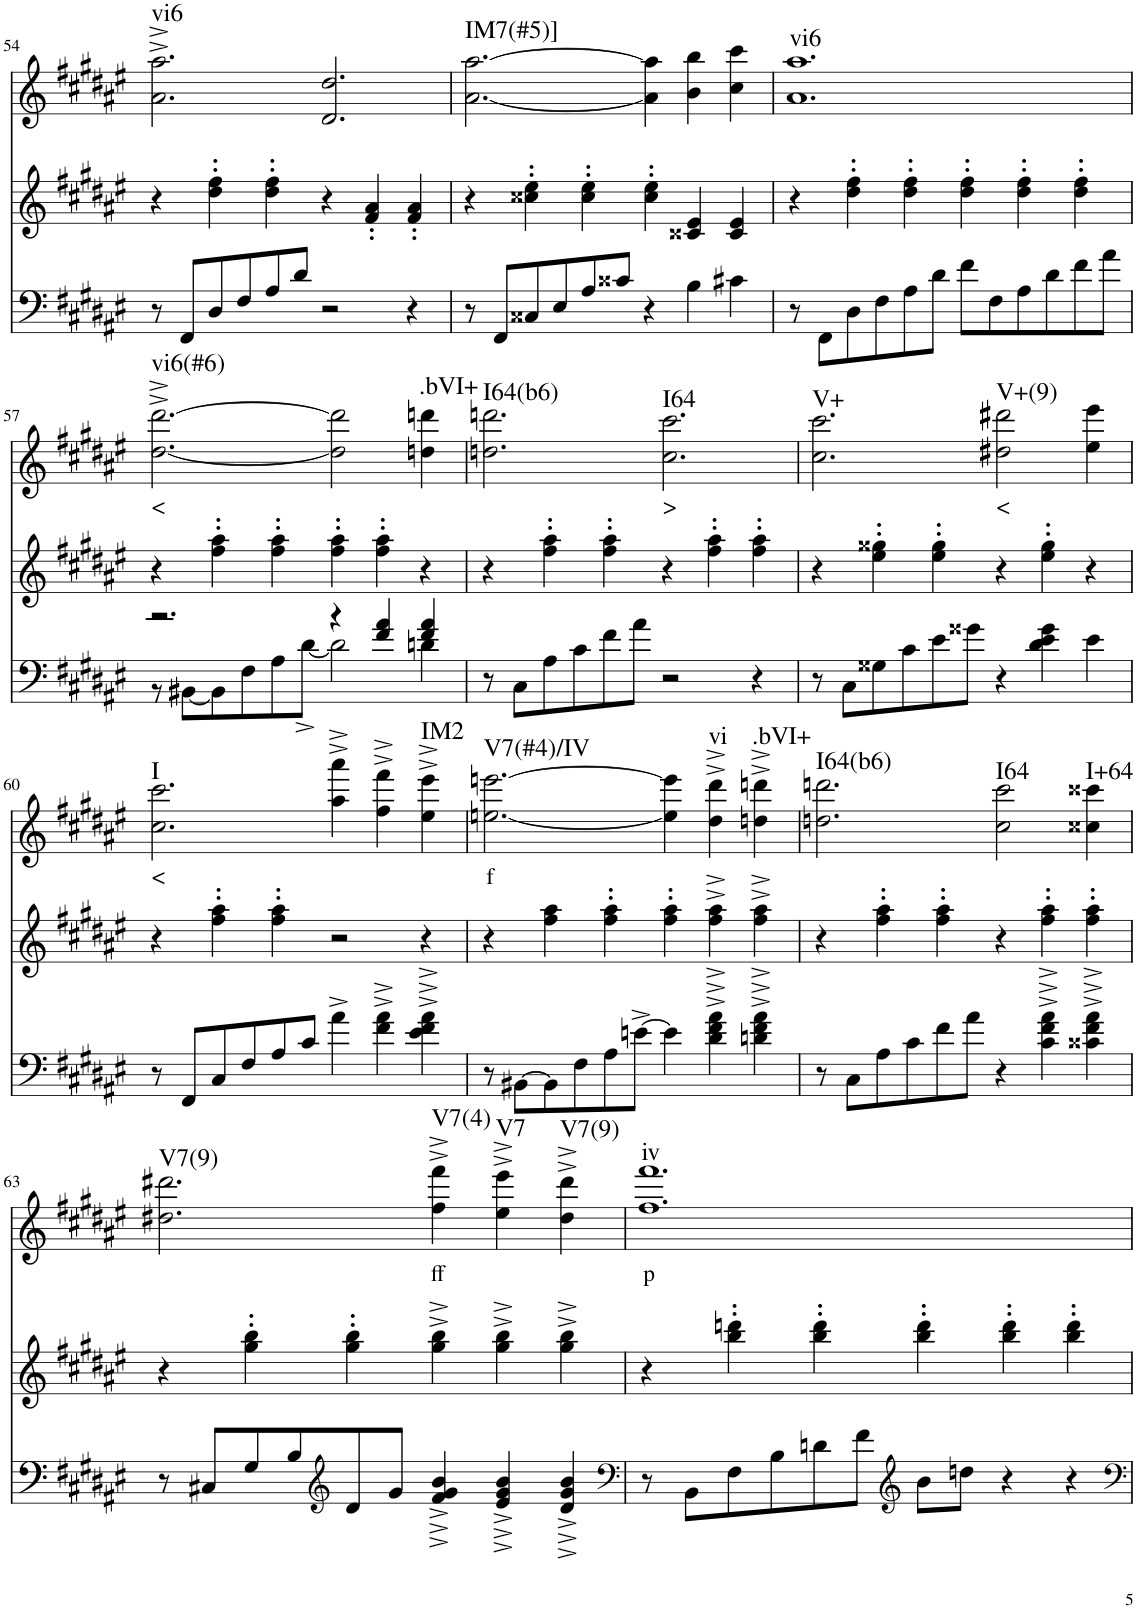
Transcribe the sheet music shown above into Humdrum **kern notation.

**kern	**kern	**kern	**text	**harte
*part3	*part2	*part1	*part1	*part1
*staff3	*staff2	*staff1	*staff1	*
*I"piano	*I"piano	*I"piano	*	*
*I'Pno	*I'Pno	*I'Pno	*	*
!!LO:PB:g=z
*clefF4	*clefG2	*clefG2	*	*
*k[f#c#g#d#a#e#]	*k[f#c#g#d#a#e#]	*k[f#c#g#d#a#e#]	*	*
*F#:	*F#:	*F#:	*	*
*M6/4	*M6/4	*M6/4	*	*
=54	=54	=54	=54	=54
!	!	!	!	!LO:H:kt=vi6
8r	4r	2.a#\^ 2.aa#\^	.	N
8FF#/L	.	.	.	.
8D#/	4dd#\' 4ff#\'	.	.	.
8F#/	.	.	.	.
8A#/	4dd#\' 4ff#\'	.	.	.
8d#/J	.	.	.	.
2r	4r	2.d#/ 2.dd#/	.	.
.	4f#/' 4a#/'	.	.	.
4r	4f#/' 4a#/'	.	.	.
=55	=55	=55	=55	=55
!	!	!	!	!LO:H:kt=IM7(#5)]
8r	4r	[2.a#\ [2.aa#\	.	N
8FF#/L	.	.	.	.
8C##X/	4cc##X\' 4ee#\'	.	.	.
8E#/	.	.	.	.
8A#/	4cc##\' 4ee#\'	.	.	.
8c##X/J	.	.	.	.
4r	4cc##\' 4ee#\'	4a#\] 4aa#\]	.	.
4B\	4c##X/ 4e#/	4b\ 4bb\	.	.
4c#X\	4c##/ 4e#/	4cc#\ 4ccc#\	.	.
=56	=56	=56	=56	=56
!	!	!	!	!LO:H:kt=vi6
8r	4r	1.a# 1.aa#	.	N
8FF#\L	.	.	.	.
8D#\	4dd#\' 4ff#\'	.	.	.
8F#\	.	.	.	.
8A#\	4dd#\' 4ff#\'	.	.	.
8d#\J	.	.	.	.
8f#\L	4dd#\' 4ff#\'	.	.	.
8F#\	.	.	.	.
8A#\	4dd#\' 4ff#\'	.	.	.
8d#\	.	.	.	.
8f#\	4dd#\' 4ff#\'	.	.	.
8a#\J	.	.	.	.
!!LO:LB:g=z
=57	=57	=57	=57	=57
*^	*	*	*	*
!	!	!	!	!LO:LY:b	!LO:H:kt=vi6(#6)
2.r	8r	4r	[2.dd#\^ [2.ddd#\^	<	N
.	[8BB#X\L	.	.	.	.
.	8BB#\]	4ff#\' 4aa#\'	.	.	.
.	8F#\	.	.	.	.
.	8A#\	4ff#\' 4aa#\'	.	.	.
.	[8d#^\J	.	.	.	.
4r	2d#\]	4ff#\' 4aa#\'	2dd#\] 2ddd#\]	.	.
4f#/ 4a#/	.	4ff#\' 4aa#\'	.	.	.
!	!	!	!	!	!LO:H:kt=.bVI+
4f#/ 4a#/	4dn\	4r	4ddn\ 4dddn\	.	N
=58	=58	=58	=58	=58	=58
!	!	!	!	!	!LO:H:kt=I64(b6)
*v	*v	*	*	*	*
8r	4r	2.ddn\ 2.dddn\	.	N
8C#\L	.	.	.	.
8A#\	4ff#\' 4aa#\'	.	.	.
8c#\	.	.	.	.
8f#\	4ff#\' 4aa#\'	.	.	.
8a#\J	.	.	.	.
!	!	!	!LO:LY:b	!LO:H:kt=I64
2r	4r	2.cc#\ 2.ccc#\	>	N
.	4ff#\' 4aa#\'	.	.	.
4r	4ff#\' 4aa#\'	.	.	.
=59	=59	=59	=59	=59
!	!	!	!	!LO:H:kt=V+
8r	4r	2.cc#\ 2.ccc#\	.	N
8C#\L	.	.	.	.
8G##X\	4ee#\' 4gg##X\'	.	.	.
8c#\	.	.	.	.
8e#\	4ee#\' 4gg##\'	.	.	.
8g##X\J	.	.	.	.
!	!	!	!LO:LY:b	!LO:H:kt=V+(9)
4r	4r	2dd#X\ 2ddd#X\	<	N
4d#\ 4e#\ 4g##\	4ee#\' 4gg##\'	.	.	.
4e#\	4r	4ee#\ 4eee#\	.	.
!!LO:LB:g=z
=60	=60	=60	=60	=60
!	!	!	!LO:LY:b	!LO:H:kt=I
8r	4r	2.cc#\ 2.ccc#\	<	N
8FF#/L	.	.	.	.
8C#/	4ff#\' 4aa#\'	.	.	.
8F#/	.	.	.	.
8A#/	4ff#\' 4aa#\'	.	.	.
8c#/J	.	.	.	.
4a#^\	2r	4aa#\^ 4aaa#\^	.	.
4f#\^ 4a#\^	.	4ff#\^ 4fff#\^	.	.
!	!	!	!	!LO:H:kt=IM2
4e#\^ 4f#\^ 4a#\^	4r	4ee#\^ 4eee#\^	.	N
=61	=61	=61	=61	=61
!	!	!	!LO:LY:b	!LO:H:kt=V7(#4)/IV
8r	4r	[2.een\ [2.eeen\	f	N
[8BB#X\L	.	.	.	.
8BB#\]	4ff#\ 4aa#\	.	.	.
8F#\	.	.	.	.
8A#\	4ff#\' 4aa#\'	.	.	.
[8en^\J	.	.	.	.
4e\]	4ff#\' 4aa#\'	4ee\] 4eee\]	.	.
!	!	!	!	!LO:H:kt=vi
4d#\^ 4f#\^ 4a#\^	4ff#\^ 4aa#\^	4dd#\^ 4ddd#\^	.	N
!	!	!	!	!LO:H:kt=.bVI+
4dn\^ 4f#\^ 4a#\^	4ff#\^ 4aa#\^	4ddn\^ 4dddn\^	.	N
=62	=62	=62	=62	=62
!	!	!	!	!LO:H:kt=I64(b6)
8r	4r	2.ddn\ 2.dddn\	.	N
8C#\L	.	.	.	.
8A#\	4ff#\' 4aa#\'	.	.	.
8c#\	.	.	.	.
8f#\	4ff#\' 4aa#\'	.	.	.
8a#\J	.	.	.	.
!	!	!	!	!LO:H:kt=I64
4r	4r	2cc#\ 2ccc#\	.	N
4c#\^ 4f#\^ 4a#\^	4ff#\' 4aa#\'	.	.	.
!	!	!	!	!LO:H:kt=I+64
4c##X\^ 4f#\^ 4a#\^	4ff#\' 4aa#\'	4cc##X\ 4ccc##X\	.	N
!!LO:LB:g=z
=63	=63	=63	=63	=63
!	!	!	!	!LO:H:kt=V7(9)
8r	4r	2.dd#X\ 2.ddd#X\	.	N
8C#X/L	.	.	.	.
8G#/	4gg#\' 4bb\'	.	.	.
8B/	.	.	.	.
*clefG2	*	*	*	*
8d#/	4gg#\' 4bb\'	.	.	.
8g#/J	.	.	.	.
!	!	!	!LO:LY:b	!LO:H:kt=V7(4)
4f#/^ 4g#/^ 4b/^	4gg#\^ 4bb\^	4ff#\^ 4fff#\^	ff	N
!	!	!	!	!LO:H:kt=V7
4e#/^ 4g#/^ 4b/^	4gg#\^ 4bb\^	4ee#\^ 4eee#\^	.	N
!	!	!	!	!LO:H:kt=V7(9)
4d#/^ 4g#/^ 4b/^	4gg#\^ 4bb\^	4dd#\^ 4ddd#\^	.	N
=64	=64	=64	=64	=64
*clefF4	*	*	*	*
!	!	!	!LO:LY:b	!LO:H:kt=iv
8r	4r	1.ff# 1.fff#	p	N
8BB\L	.	.	.	.
8F#\	4bb\' 4dddn\'	.	.	.
8B\	.	.	.	.
8dn\	4bb\' 4ddd\'	.	.	.
8f#\J	.	.	.	.
*clefG2	*	*	*	*
8b\L	4bb\' 4ddd\'	.	.	.
8ddn\J	.	.	.	.
4r	4bb\' 4ddd\'	.	.	.
4r	4bb\' 4ddd\'	.	.	.
=	=	=	=	=
*-	*-	*-	*-	*-
